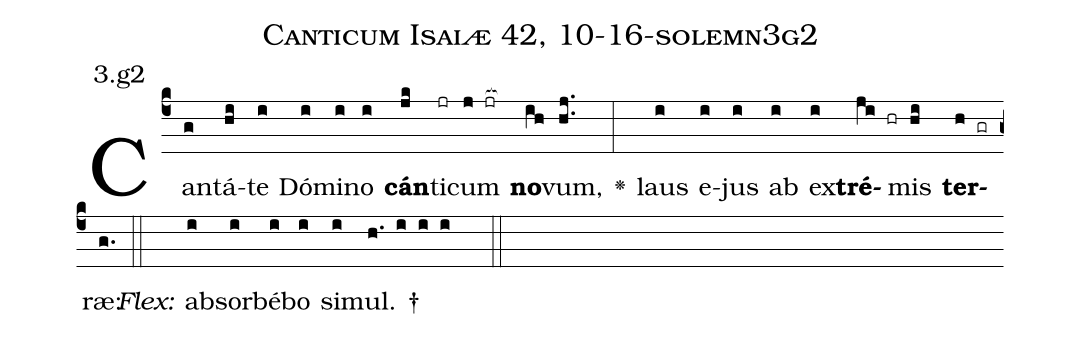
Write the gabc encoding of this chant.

name: Canticum Isaiæ 42, 10-16-solemn3g2;
annotation: 3.g2;
%%
(c4)Can(g)tá(hi)te(i) Dó(i)mi(i)no(i) <b>cán</b>(jk)ti(jr)cum(j jr[ocb:1{]) <b>no</b>(ih[ocb:0}])vum,(hj..) <v>\greheightstar</v>(:) laus(i) e(i)jus(i) ab(i) ex(i)<b>tré</b>(ji hr)mis(hi) <b>ter</b>(h gr)ræ:(g.) (::)
<i>Flex:</i>()  ab(i)sor(i)bé(i)bo(i) si(i)mul. †(h. i i i  ::)

%E(i) u(i) o(ji) u(hi) a(h) e.(g.) (::)
